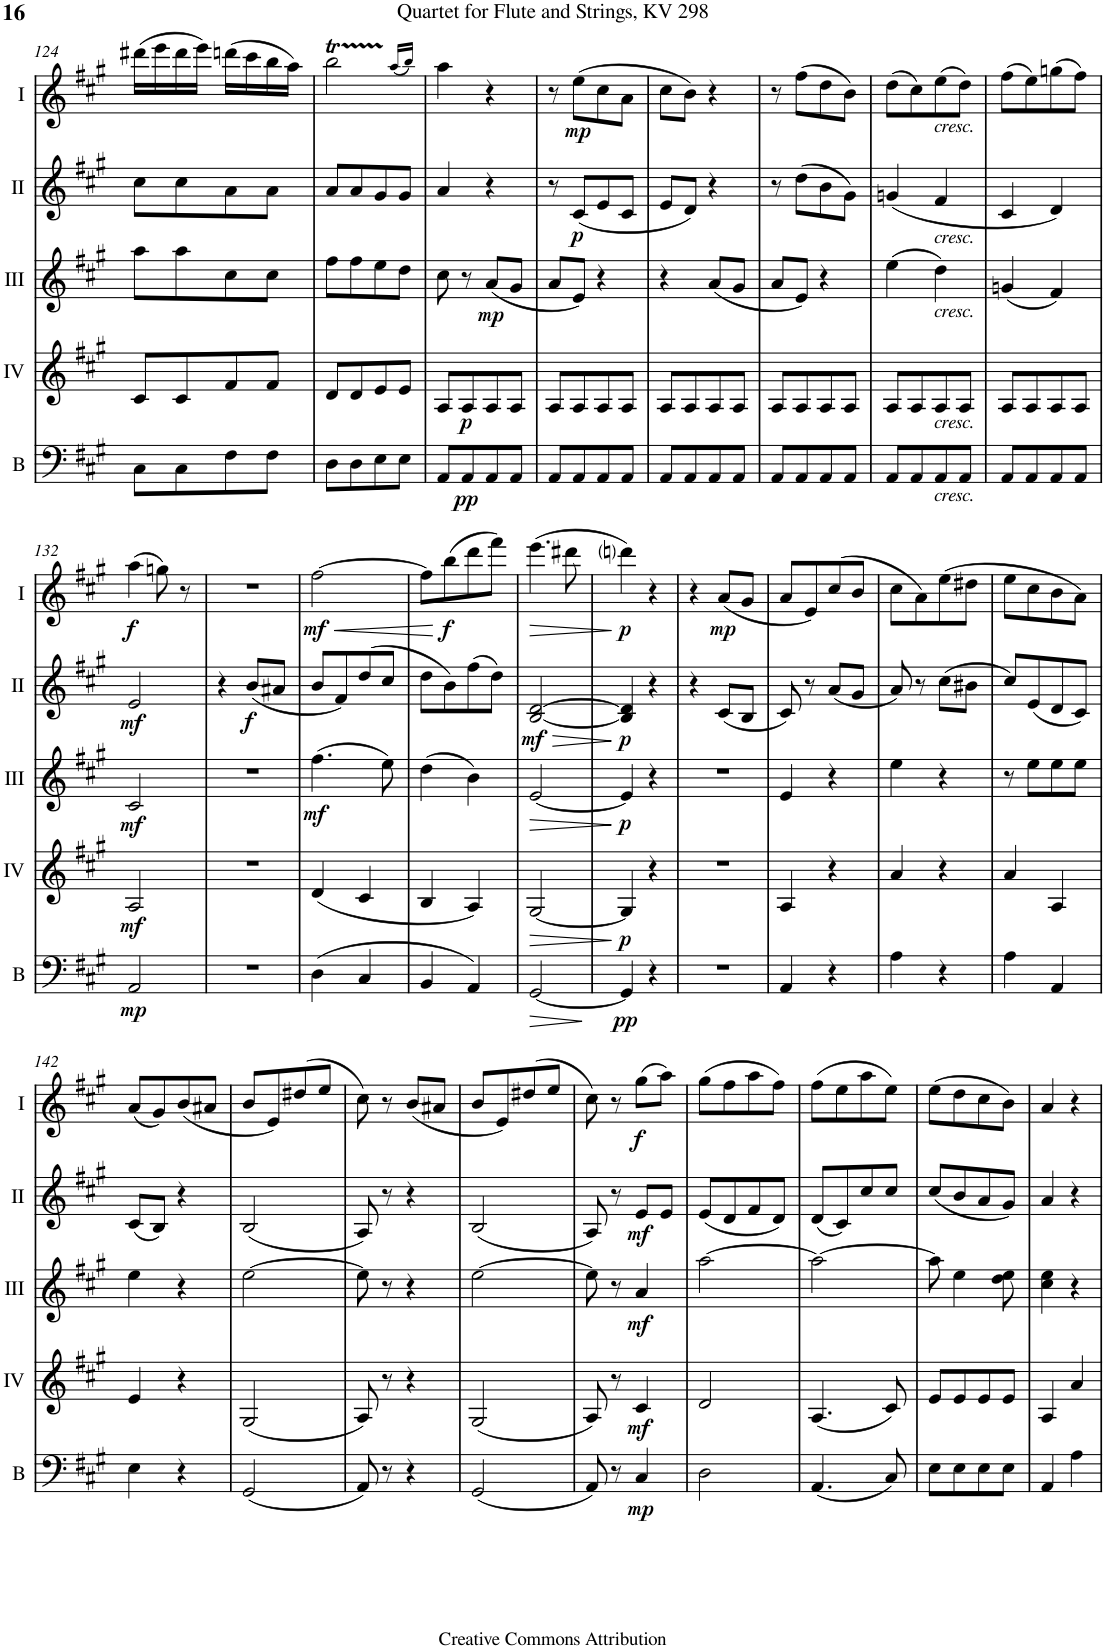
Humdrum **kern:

**kern	**dynam	**kern	**dynam	**kern	**dynam	**kern	**dynam	**kern	**dynam
*part5	*part5	*part4	*part4	*part3	*part3	*part2	*part2	*part1	*part1
*staff5	*staff5	*staff4	*staff4	*staff3	*staff3	*staff2	*staff2	*staff1	*staff1
*I"Bass	*	*I"Acc. 4	*	*I"Acc. 3	*	*I"Acc. 2	*	*I"Acc. 1	*
*I'B	*	*	*	*	*	*	*	*	*
!!LO:PB:g=z
*clefF4	*	*clefG2	*	*clefG2	*	*clefG2	*	*clefG2	*
*Trd7c12	*	*Trd7c12	*	*Trd7c12	*	*	*	*	*
*k[f#c#g#]	*	*k[f#c#g#]	*	*k[f#c#g#]	*	*k[f#c#g#]	*	*k[f#c#g#]	*
*M2/4	*	*M2/4	*	*M2/4	*	*M2/4	*	*M2/4	*
=124	=124	=124	=124	=124	=124	=124	=124	=124	=124
8C#\L	.	8c#/L	.	8aa\L	.	8cc#\L	.	(16ddd#X\LL	.
.	.	.	.	.	.	.	.	16eee\	.
8C#\	.	8c#/	.	8aa\	.	8cc#\	.	16ddd#\	.
.	.	.	.	.	.	.	.	16eee\JJ)	.
8F#\	.	8f#/	.	8cc#\	.	8a\	.	(16dddn\LL	.
.	.	.	.	.	.	.	.	16ccc#\	.
8F#\J	.	8f#/J	.	8cc#\J	.	8a\J	.	16bb\	.
.	.	.	.	.	.	.	.	16aa\JJ)	.
=125	=125	=125	=125	=125	=125	=125	=125	=125	=125
8D\L	.	8d/L	.	8ff#\L	.	8a/L	.	2bbT\	.
8D\	.	8d/	.	8ff#\	.	8a/	.	.	.
8E\	.	8e/	.	8ee\	.	8g#/	.	.	.
8E\J	.	8e/J	.	8dd\J	.	8g#/J	.	.	.
.	.	.	.	.	.	.	.	(16qaa/LL	.
.	.	.	.	.	.	.	.	16qbb/JJ)	.
=126	=126	=126	=126	=126	=126	=126	=126	=126	=126
8AA/L	.	8A/L	.	8cc#\	.	4a/	.	4aa\	.
!	!LO:DY:b	!	!LO:DY:b	!	!	!	!	!	!
8AA/	pp	8A/	p	8r	.	.	.	.	.
!	!	!	!	!	!LO:DY:b	!	!	!	!
8AA/	.	8A/	.	(8a/L	mp	4r	.	4r	.
8AA/J	.	8A/J	.	8g#/J	.	.	.	.	.
=127	=127	=127	=127	=127	=127	=127	=127	=127	=127
8AA/L	.	8A/L	.	8a/L	.	8r	.	8r	.
!	!	!	!	!	!	!	!LO:DY:b	!	!LO:DY:b
8AA/	.	8A/	.	8e/J)	.	(8c#/L	p	(8ee\L	mp
8AA/	.	8A/	.	4r	.	8e/	.	8cc#\	.
8AA/J	.	8A/J	.	.	.	8c#/J	.	8a\J	.
=128	=128	=128	=128	=128	=128	=128	=128	=128	=128
8AA/L	.	8A/L	.	4r	.	8e/L	.	8cc#\L	.
8AA/	.	8A/	.	.	.	8d/J)	.	8b\J)	.
8AA/	.	8A/	.	(8a/L	.	4r	.	4r	.
8AA/J	.	8A/J	.	8g#/J	.	.	.	.	.
=129	=129	=129	=129	=129	=129	=129	=129	=129	=129
8AA/L	.	8A/L	.	8a/L	.	8r	.	8r	.
8AA/	.	8A/	.	8e/J)	.	(8dd\L	.	(8ff#\L	.
8AA/	.	8A/	.	4r	.	8b\	.	8dd\	.
8AA/J	.	8A/J	.	.	.	8g#\J)	.	8b\J)	.
=130	=130	=130	=130	=130	=130	=130	=130	=130	=130
8AA/L	.	8A/L	.	(4ee\	.	(4gn/	.	(8dd\L	.
8AA/	.	8A/	.	.	.	.	.	8cc#\)	.
!	!	!	!	!	!	!	!	!LO:TX:b:i:t=cresc.	!
!	!	!	!	!	!	!LO:TX:b:i:t=cresc.	!	!	!
!	!	!	!	!LO:TX:b:i:t=cresc.	!	!	!	!	!
!	!	!LO:TX:b:i:t=cresc.	!	!	!	!	!	!	!
!LO:TX:b:i:t=cresc.	!	!	!	!	!	!	!	!	!
8AA/	.	8A/	.	4dd\)	.	4f#/	.	(8ee\	.
8AA/J	.	8A/J	.	.	.	.	.	8dd\J)	.
=131	=131	=131	=131	=131	=131	=131	=131	=131	=131
8AA/L	.	8A/L	.	(4gn/	.	4c#/	.	(8ff#\L	.
8AA/	.	8A/	.	.	.	.	.	8ee\)	.
8AA/	.	8A/	.	4f#/)	.	4d/)	.	(8ggn\	.
8AA/J	.	8A/J	.	.	.	.	.	8ff#\J)	.
!!LO:LB:g=z
=132	=132	=132	=132	=132	=132	=132	=132	=132	=132
!	!LO:DY:b	!	!LO:DY:b	!	!LO:DY:b	!	!LO:DY:b	!	!LO:DY:b
2AA/	mp	2A/	mf	2c#/	mf	2e/	mf	(4aa\	f
.	.	.	.	.	.	.	.	8ggn\)	.
.	.	.	.	.	.	.	.	8r	.
=133	=133	=133	=133	=133	=133	=133	=133	=133	=133
2r	.	2r	.	2r	.	4r	.	2r	.
!	!	!	!	!	!	!	!LO:DY:b	!	!
.	.	.	.	.	.	(8b/L	f	.	.
.	.	.	.	.	.	8a#X/J	.	.	.
=134	=134	=134	=134	=134	=134	=134	=134	=134	=134
!	!	!	!	!	!LO:DY:b	!	!	!	!LO:HP:b
!	!	!	!	!	!	!	!	!	!LO:DY:n=1:b
(4D\	.	(4d/	.	(4.ff#\	mf	8b/L	.	[2ff#\	< mf
.	.	.	.	.	.	8f#/)	.	.	.
4C#/	.	4c#/	.	.	.	(8dd/	.	.	.
.	.	.	.	8ee\)	.	8cc#/J	.	.	.
=135	=135	=135	=135	=135	=135	=135	=135	=135	=135
4BB/	.	4B/	.	(4dd\	.	8dd\L	.	8ff#\L]	.
!	!	!	!	!	!	!	!	!	!LO:DY:n=1:b
.	.	.	.	.	.	8b\)	.	(8bb\	[ f
4AA/)	.	4A/)	.	4b\)	.	(8ff#\	.	8ddd\	.
.	.	.	.	.	.	8dd\J)	.	8fff#\J)	.
=136	=136	=136	=136	=136	=136	=136	=136	=136	=136
!	!LO:HP:b	!	!LO:HP:b	!	!LO:HP:b	!	!LO:HP:b	!	!LO:HP:b
!	!	!	!	!	!	!	!LO:DY:n=1:b	!	!
[2GG#/	>	[2G#/	>	[2e/	>	[2B/ [2d/	> mf	(4.eee\	>
.	.	.	.	.	.	.	.	8ddd#X\	.
.	]	.	]	.	]	.	]	.	]
=137	=137	=137	=137	=137	=137	=137	=137	=137	=137
!	!LO:DY:b	!	!LO:DY:b	!	!LO:DY:b	!	!LO:DY:b	!	!LO:DY:b
4GG#/]	pp	4G#/]	p	4e/]	p	4B/] 4d/]	p	4dddni\)	p
4r	.	4r	.	4r	.	4r	.	4r	.
=138	=138	=138	=138	=138	=138	=138	=138	=138	=138
2r	.	2r	.	2r	.	4r	.	4r	.
!	!	!	!	!	!	!	!	!	!LO:DY:b
.	.	.	.	.	.	(8c#/L	.	(8a/L	mp
.	.	.	.	.	.	8B/J	.	8g#/J	.
=139	=139	=139	=139	=139	=139	=139	=139	=139	=139
4AA/	.	4A/	.	4e/	.	8c#/)	.	8a/L	.
.	.	.	.	.	.	8r	.	8e/)	.
4r	.	4r	.	4r	.	(8a/L	.	(8cc#/	.
.	.	.	.	.	.	8g#/J	.	8b/J	.
=140	=140	=140	=140	=140	=140	=140	=140	=140	=140
4A\	.	4a/	.	4ee\	.	8a/)	.	8cc#\L	.
.	.	.	.	.	.	8r	.	8a\)	.
4r	.	4r	.	4r	.	(8cc#\L	.	(8ee\	.
.	.	.	.	.	.	8b#X\J	.	8dd#X\J	.
=141	=141	=141	=141	=141	=141	=141	=141	=141	=141
4A\	.	4a/	.	8r	.	8cc#/L)	.	8ee\L	.
.	.	.	.	8ee\L	.	(8e/	.	8cc#\	.
4AA/	.	4A/	.	8ee\	.	8d/	.	8b\	.
.	.	.	.	8ee\J	.	8c#/J)	.	8a\J)	.
!!LO:LB:g=z
=142	=142	=142	=142	=142	=142	=142	=142	=142	=142
4E\	.	4e/	.	4ee\	.	(8c#/L	.	(8a/L	.
.	.	.	.	.	.	8B/J)	.	8g#/)	.
4r	.	4r	.	4r	.	4r	.	(8b/	.
.	.	.	.	.	.	.	.	8a#X/J	.
=143	=143	=143	=143	=143	=143	=143	=143	=143	=143
(2GG#/	.	(2G#/	.	[2ee\	.	(2B/	.	8b/L	.
.	.	.	.	.	.	.	.	8e/)	.
.	.	.	.	.	.	.	.	(8dd#X/	.
.	.	.	.	.	.	.	.	8ee/J	.
=144	=144	=144	=144	=144	=144	=144	=144	=144	=144
8AA/)	.	8A/)	.	8ee\]	.	8A/)	.	8cc#\)	.
8r	.	8r	.	8r	.	8r	.	8r	.
4r	.	4r	.	4r	.	4r	.	(8b/L	.
.	.	.	.	.	.	.	.	8a#X/J	.
=145	=145	=145	=145	=145	=145	=145	=145	=145	=145
(2GG#/	.	(2G#/	.	[2ee\	.	(2B/	.	8b/L	.
.	.	.	.	.	.	.	.	8e/)	.
.	.	.	.	.	.	.	.	(8dd#X/	.
.	.	.	.	.	.	.	.	8ee/J	.
=146	=146	=146	=146	=146	=146	=146	=146	=146	=146
8AA/)	.	8A/)	.	8ee\]	.	8A/)	.	8cc#\)	.
8r	.	8r	.	8r	.	8r	.	8r	.
!	!LO:DY:b	!	!LO:DY:b	!	!LO:DY:b	!	!LO:DY:b	!	!LO:DY:b
4C#/	mp	4c#/	mf	4a/	mf	8e/L	mf	(8gg#\L	f
.	.	.	.	.	.	8e/J	.	8aa\J)	.
=147	=147	=147	=147	=147	=147	=147	=147	=147	=147
2D\	.	2d/	.	[2aa\	.	(8e/L	.	(8gg#\L	.
.	.	.	.	.	.	8d/	.	8ff#\	.
.	.	.	.	.	.	8f#/	.	8aa\	.
.	.	.	.	.	.	8d/J)	.	8ff#\J)	.
=148	=148	=148	=148	=148	=148	=148	=148	=148	=148
(4.AA/	.	(4.A/	.	2aa\_	.	(8d/L	.	(8ff#\L	.
.	.	.	.	.	.	8c#/)	.	8ee\	.
.	.	.	.	.	.	8cc#/	.	8aa\	.
8C#/)	.	8c#/)	.	.	.	8cc#/J	.	8ee\J)	.
=149	=149	=149	=149	=149	=149	=149	=149	=149	=149
8E\L	.	8e/L	.	8aa\]	.	(8cc#/L	.	(8ee\L	.
8E\	.	8e/	.	4ee\	.	8b/	.	8dd\	.
8E\	.	8e/	.	.	.	8a/	.	8cc#\	.
8E\J	.	8e/J	.	8dd\ 8ee\	.	8g#/J)	.	8b\J)	.
=150	=150	=150	=150	=150	=150	=150	=150	=150	=150
4AA/	.	4A/	.	4cc#\ 4ee\	.	4a/	.	4a/	.
4A\	.	4a/	.	4r	.	4r	.	4r	.
=	=	=	=	=	=	=	=	=	=
*-	*-	*-	*-	*-	*-	*-	*-	*-	*-
